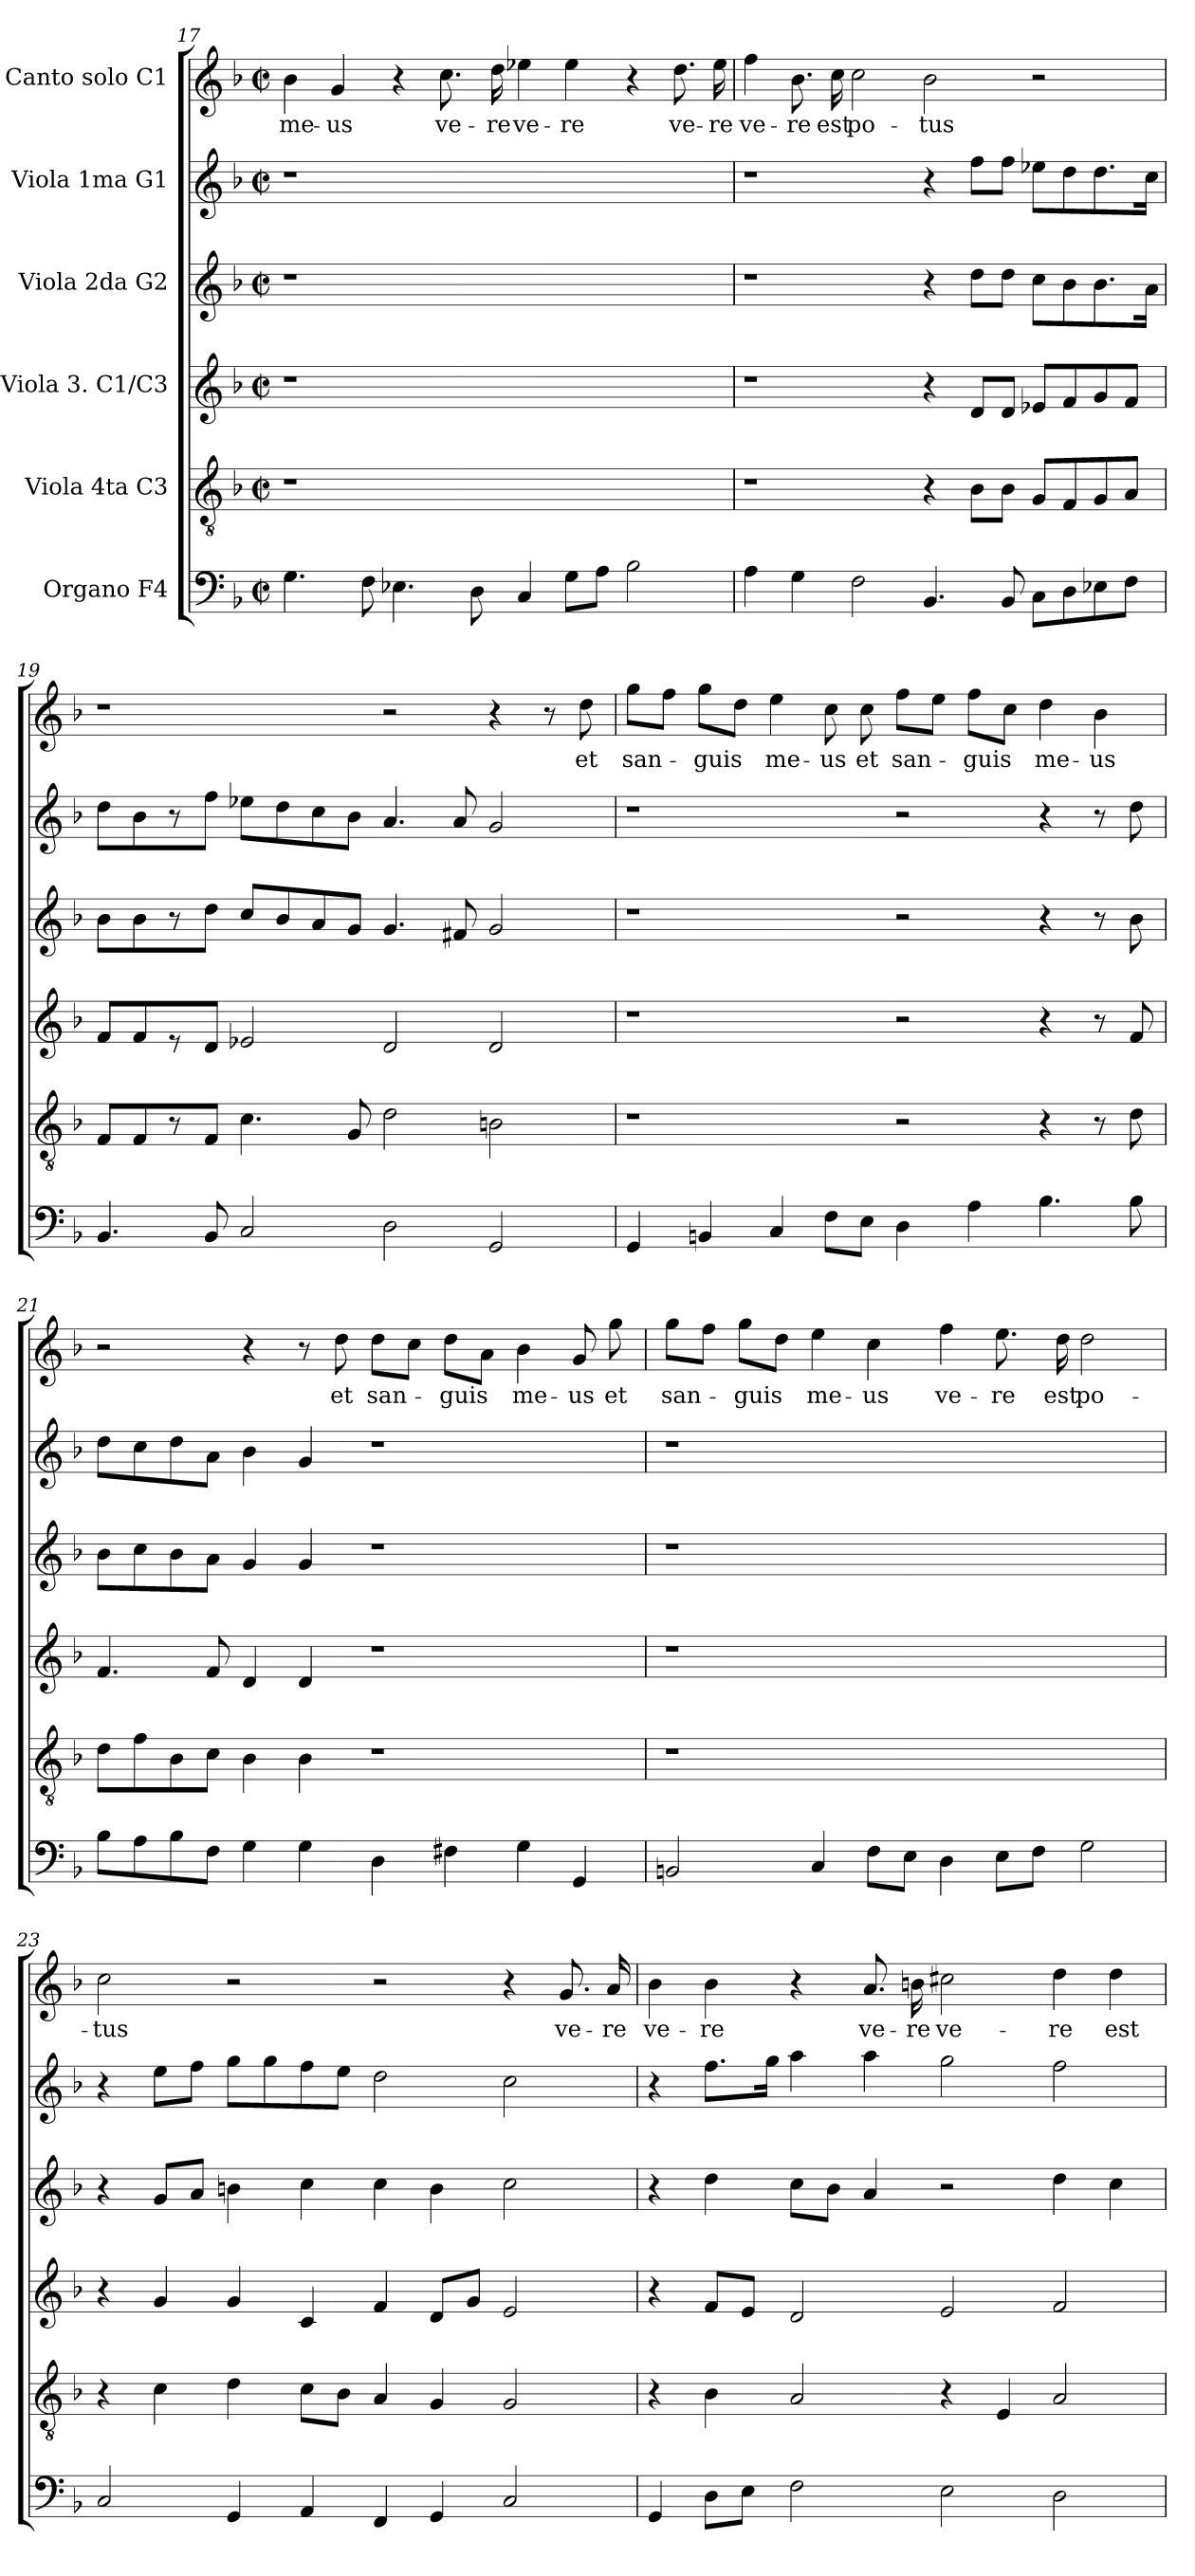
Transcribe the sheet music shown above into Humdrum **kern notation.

**kern	**kern	**kern	**kern	**kern	**kern	**text
*part6	*part5	*part4	*part3	*part2	*part1	*part1
*staff6	*staff5	*staff4	*staff3	*staff2	*staff1	*staff1
*I"Organo F4	*I"Viola 4ta C3	*I"Viola 3. C1/C3	*I"Viola 2da G2	*I"Viola 1ma G1	*I"Canto solo C1	*
*clefF4	*clefGv2	*clefG2	*clefG2	*clefG2	*clefG2	*
*k[b-]	*k[b-]	*k[b-]	*k[b-]	*k[b-]	*k[b-]	*
*d:	*d:	*d:	*d:	*d:	*d:	*
*M2/2	*M2/2	*M2/2	*M2/2	*M2/2	*M2/2	*
*met(c|)	*met(c|)	*met(c|)	*met(c|)	*met(c|)	*met(c|)	*
=17	=17	=17	=17	=17	=17	=17
!	!	!	!	!	!	!LO:LY:b
4.G\	1r	1r	1r	1r	4b-\	me-
!	!	!	!	!	!	!LO:LY:b
.	.	.	.	.	4g/	-us
8F\	.	.	.	.	.	.
4.E-X\	.	.	.	.	4r	.
!	!	!	!	!	!	!LO:LY:b
.	.	.	.	.	8.cc\	ve-
8D\	.	.	.	.	.	.
!	!	!	!	!	!	!LO:LY:b
.	.	.	.	.	16dd\	-re
!	!	!	!	!	!	!LO:LY:b
4C/	1ryy	1ryy	1ryy	1ryy	4ee-X\	ve-
!	!	!	!	!	!	!LO:LY:b
8G\L	.	.	.	.	4ee-\	-re
8A\J	.	.	.	.	.	.
2B-\	.	.	.	.	4r	.
!	!	!	!	!	!	!LO:LY:b
.	.	.	.	.	8.dd\	ve-
!	!	!	!	!	!	!LO:LY:b
.	.	.	.	.	16ee-\	-re
!!LO:LB:g=z
=18	=18	=18	=18	=18	=18	=18
!	!	!	!	!	!	!LO:LY:b
4A\	1r	1r	1r	1r	4ff\	ve-
!	!	!	!	!	!	!LO:LY:b
4G\	.	.	.	.	8.b-\	-re
!	!	!	!	!	!	!LO:LY:b
.	.	.	.	.	16cc\	est
!	!	!	!	!	!	!LO:LY:b
2F\	.	.	.	.	2cc\	po-
!	!	!	!	!	!	!LO:LY:b
4.BB-/	4r	4r	4r	4r	2b-\	-tus
.	8B-\L	8d/L	8dd\L	8ff\L	.	.
8BB-/	8B-\J	8d/J	8dd\J	8ff\J	.	.
8C\L	8G/L	8e-X/L	8cc\L	8ee-X\L	2r	.
8D\	8F/	8f/	8b-\	8dd\	.	.
8E-X\	8G/	8g/	8.b-\	8.dd\	.	.
8F\J	8A/J	8f/J	.	.	.	.
.	.	.	16a\Jk	16cc\Jk	.	.
=19	=19	=19	=19	=19	=19	=19
4.BB-/	8F/L	8f/L	8b-\L	8dd\L	1r	.
.	8F/	8f/	8b-\	8b-\	.	.
.	8r	8r	8r	8r	.	.
8BB-/	8F/J	8d/J	8dd\J	8ff\J	.	.
2C/	4.c\	2e-X/	8cc/L	8ee-X\L	.	.
.	.	.	8b-/	8dd\	.	.
.	.	.	8a/	8cc\	.	.
.	8G/	.	8g/J	8b-\J	.	.
2D\	2d\	2d/	4.g/	4.a/	2r	.
.	.	.	8f#X/	8a/	.	.
2GG/	2Bn\	2d/	2g/	2g/	4r	.
.	.	.	.	.	8r	.
!	!	!	!	!	!	!LO:LY:b
.	.	.	.	.	8dd\	et
=20	=20	=20	=20	=20	=20	=20
!	!	!	!	!	!	!LO:LY:b
4GG/	1r	1r	1r	1r	8gg\L	san-
.	.	.	.	.	8ff\J	.
!	!	!	!	!	!	!LO:LY:b
4BBn/	.	.	.	.	8gg\L	-guis
.	.	.	.	.	8dd\J	.
!	!	!	!	!	!	!LO:LY:b
4C/	.	.	.	.	4ee\	me-
!	!	!	!	!	!	!LO:LY:b
8F\L	.	.	.	.	8cc\	-us
!	!	!	!	!	!	!LO:LY:b
8E\J	.	.	.	.	8cc\	et
!	!	!	!	!	!	!LO:LY:b
4D\	2r	2r	2r	2r	8ff\L	san-
.	.	.	.	.	8ee\J	.
!	!	!	!	!	!	!LO:LY:b
4A\	.	.	.	.	8ff\L	-guis
.	.	.	.	.	8cc\J	.
!	!	!	!	!	!	!LO:LY:b
4.B-\	4r	4r	4r	4r	4dd\	me-
!	!	!	!	!	!	!LO:LY:b
.	8r	8r	8r	8r	4b-\	-us
8B-\	8d\	8f/	8b-\	8dd\	.	.
!!LO:PB:g=z
=21	=21	=21	=21	=21	=21	=21
8B-\L	8d\L	4.f/	8b-\L	8dd\L	2r	.
8A\	8f\	.	8cc\	8cc\	.	.
8B-\	8B-\	.	8b-\	8dd\	.	.
8F\J	8c\J	8f/	8a\J	8a\J	.	.
4G\	4B-\	4d/	4g/	4b-\	4r	.
4G\	4B-\	4d/	4g/	4g/	8r	.
!	!	!	!	!	!	!LO:LY:b
.	.	.	.	.	8dd\	et
!	!	!	!	!	!	!LO:LY:b
4D\	1r	1r	1r	1r	8dd\L	san-
.	.	.	.	.	8cc\J	.
!	!	!	!	!	!	!LO:LY:b
4F#X\	.	.	.	.	8dd\L	-guis
.	.	.	.	.	8a\J	.
!	!	!	!	!	!	!LO:LY:b
4G\	.	.	.	.	4b-\	me-
!	!	!	!	!	!	!LO:LY:b
4GG/	.	.	.	.	8g/	-us
!	!	!	!	!	!	!LO:LY:b
.	.	.	.	.	8gg\	et
=22	=22	=22	=22	=22	=22	=22
!	!	!	!	!	!	!LO:LY:b
2BBn/	1r	1r	1r	1r	8gg\L	san-
.	.	.	.	.	8ff\J	.
!	!	!	!	!	!	!LO:LY:b
.	.	.	.	.	8gg\L	-guis
.	.	.	.	.	8dd\J	.
!	!	!	!	!	!	!LO:LY:b
4C/	.	.	.	.	4ee\	me-
!	!	!	!	!	!	!LO:LY:b
8F\L	.	.	.	.	4cc\	-us
8E\J	.	.	.	.	.	.
!	!	!	!	!	!	!LO:LY:b
4D\	1ryy	1ryy	1ryy	1ryy	4ff\	ve-
!	!	!	!	!	!	!LO:LY:b
8E\L	.	.	.	.	8.ee\	-re
8F\J	.	.	.	.	.	.
!	!	!	!	!	!	!LO:LY:b
.	.	.	.	.	16dd\	est
!	!	!	!	!	!	!LO:LY:b
2G\	.	.	.	.	2dd\	po-
=23	=23	=23	=23	=23	=23	=23
!	!	!	!	!	!	!LO:LY:b
2C/	4r	4r	4r	4r	2cc\	-tus
.	4c\	4g/	8g/L	8ee\L	.	.
.	.	.	8a/J	8ff\J	.	.
4GG/	4d\	4g/	4bn\	8gg\L	2r	.
.	.	.	.	8gg\	.	.
4AA/	8c\L	4c/	4cc\	8ff\	.	.
.	8B-\J	.	.	8ee\J	.	.
4FF/	4A/	4f/	4cc\	2dd\	2r	.
4GG/	4G/	8d/L	4b\	.	.	.
.	.	8g/J	.	.	.	.
2C/	2G/	2e/	2cc\	2cc\	4r	.
!	!	!	!	!	!	!LO:LY:b
.	.	.	.	.	8.g/	ve-
!	!	!	!	!	!	!LO:LY:b
.	.	.	.	.	16a/	-re
!!LO:LB:g=z
=24	=24	=24	=24	=24	=24	=24
!	!	!	!	!	!	!LO:LY:b
4GG/	4r	4r	4r	4r	4b-\	ve-
!	!	!	!	!	!	!LO:LY:b
8D\L	4B-\	8f/L	4dd\	8.ff\L	4b-\	-re
8E\J	.	8e/J	.	.	.	.
.	.	.	.	16gg\Jk	.	.
2F\	2A/	2d/	8cc\L	4aa\	4r	.
.	.	.	8b-\J	.	.	.
!	!	!	!	!	!	!LO:LY:b
.	.	.	4a/	4aa\	8.a/	ve-
!	!	!	!	!	!	!LO:LY:b
.	.	.	.	.	16bn\	-re
!	!	!	!	!	!	!LO:LY:b
2E\	4r	2e/	2r	2gg\	2cc#X\	ve-
.	4E/	.	.	.	.	.
!	!	!	!	!	!	!LO:LY:b
2D\	2A/	2f/	4dd\	2ff\	4dd\	-re
!	!	!	!	!	!	!LO:LY:b
.	.	.	4cc\	.	4dd\	est-
=	=	=	=	=	=	=
*-	*-	*-	*-	*-	*-	*-
